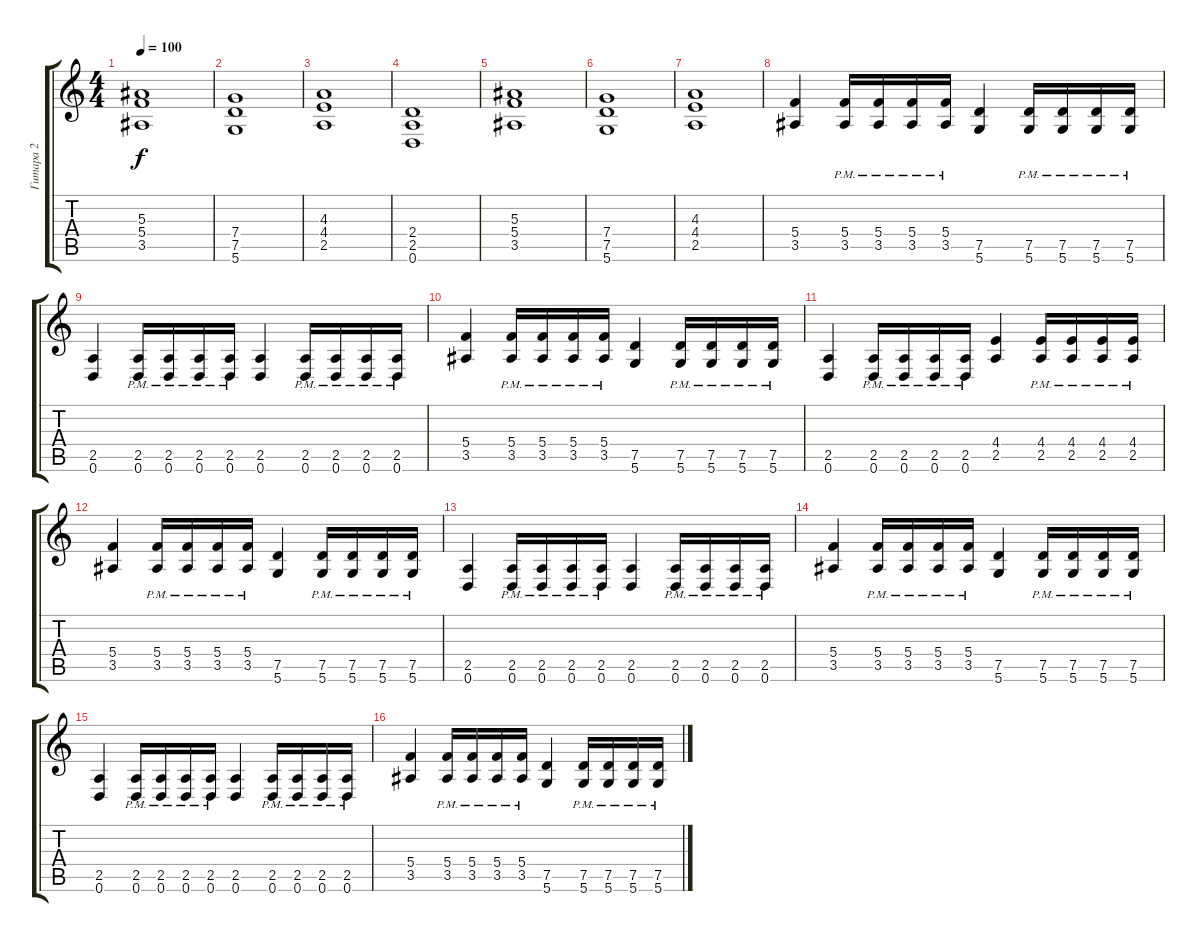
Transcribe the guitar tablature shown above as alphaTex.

\track ("Гитара 2" "Гитара 2") {instrument overdrivenguitar}
\staff {score tabs}
\tuning (D4 A3 F3 C3 G2 D2) {hide}
\ts (4 4)
\tempo 100
\clef g2
\ks c
(5.3 5.4 3.5).1{dy f} |
(7.4 7.5 5.6).1 |
(4.3 4.4 2.5).1 |
(2.4 2.5 0.6).1 |
(5.3 5.4 3.5).1 |
(7.4 7.5 5.6).1 |
(4.3 4.4 2.5).1 |
(5.4 3.5).4 (5.4{pm} 3.5{pm}).16 (5.4{pm} 3.5{pm}).16 (5.4{pm} 3.5{pm}).16 (5.4{pm} 3.5{pm}).16 (7.5 5.6).4 (7.5{pm} 5.6{pm}).16 (7.5{pm} 5.6{pm}).16 (7.5{pm} 5.6{pm}).16 (7.5{pm} 5.6{pm}).16 |
(2.5 0.6).4 (2.5{pm} 0.6{pm}).16 (2.5{pm} 0.6{pm}).16 (2.5{pm} 0.6{pm}).16 (2.5{pm} 0.6{pm}).16 (2.5 0.6).4 (2.5{pm} 0.6{pm}).16 (2.5{pm} 0.6{pm}).16 (2.5{pm} 0.6{pm}).16 (2.5{pm} 0.6{pm}).16 |
(5.4 3.5).4 (5.4{pm} 3.5{pm}).16 (5.4{pm} 3.5{pm}).16 (5.4{pm} 3.5{pm}).16 (5.4{pm} 3.5{pm}).16 (7.5 5.6).4 (7.5{pm} 5.6{pm}).16 (7.5{pm} 5.6{pm}).16 (7.5{pm} 5.6{pm}).16 (7.5{pm} 5.6{pm}).16 |
(2.5 0.6).4 (2.5{pm} 0.6{pm}).16 (2.5{pm} 0.6{pm}).16 (2.5{pm} 0.6{pm}).16 (2.5{pm} 0.6{pm}).16 (4.4 2.5).4 (4.4{pm} 2.5{pm}).16 (4.4{pm} 2.5{pm}).16 (4.4{pm} 2.5{pm}).16 (4.4{pm} 2.5{pm}).16 |
(5.4 3.5).4 (5.4{pm} 3.5{pm}).16 (5.4{pm} 3.5{pm}).16 (5.4{pm} 3.5{pm}).16 (5.4{pm} 3.5{pm}).16 (7.5 5.6).4 (7.5{pm} 5.6{pm}).16 (7.5{pm} 5.6{pm}).16 (7.5{pm} 5.6{pm}).16 (7.5{pm} 5.6{pm}).16 |
(2.5 0.6).4 (2.5{pm} 0.6{pm}).16 (2.5{pm} 0.6{pm}).16 (2.5{pm} 0.6{pm}).16 (2.5{pm} 0.6{pm}).16 (2.5 0.6).4 (2.5{pm} 0.6{pm}).16 (2.5{pm} 0.6{pm}).16 (2.5{pm} 0.6{pm}).16 (2.5{pm} 0.6{pm}).16 |
(5.4 3.5).4 (5.4{pm} 3.5{pm}).16 (5.4{pm} 3.5{pm}).16 (5.4{pm} 3.5{pm}).16 (5.4{pm} 3.5{pm}).16 (7.5 5.6).4 (7.5{pm} 5.6{pm}).16 (7.5{pm} 5.6{pm}).16 (7.5{pm} 5.6{pm}).16 (7.5{pm} 5.6{pm}).16 |
(2.5 0.6).4 (2.5{pm} 0.6{pm}).16 (2.5{pm} 0.6{pm}).16 (2.5{pm} 0.6{pm}).16 (2.5{pm} 0.6{pm}).16 (2.5 0.6).4 (2.5{pm} 0.6{pm}).16 (2.5{pm} 0.6{pm}).16 (2.5{pm} 0.6{pm}).16 (2.5{pm} 0.6{pm}).16 |
(5.4 3.5).4 (5.4{pm} 3.5{pm}).16 (5.4{pm} 3.5{pm}).16 (5.4{pm} 3.5{pm}).16 (5.4{pm} 3.5{pm}).16 (7.5 5.6).4 (7.5{pm} 5.6{pm}).16 (7.5{pm} 5.6{pm}).16 (7.5{pm} 5.6{pm}).16 (7.5{pm} 5.6{pm}).16
